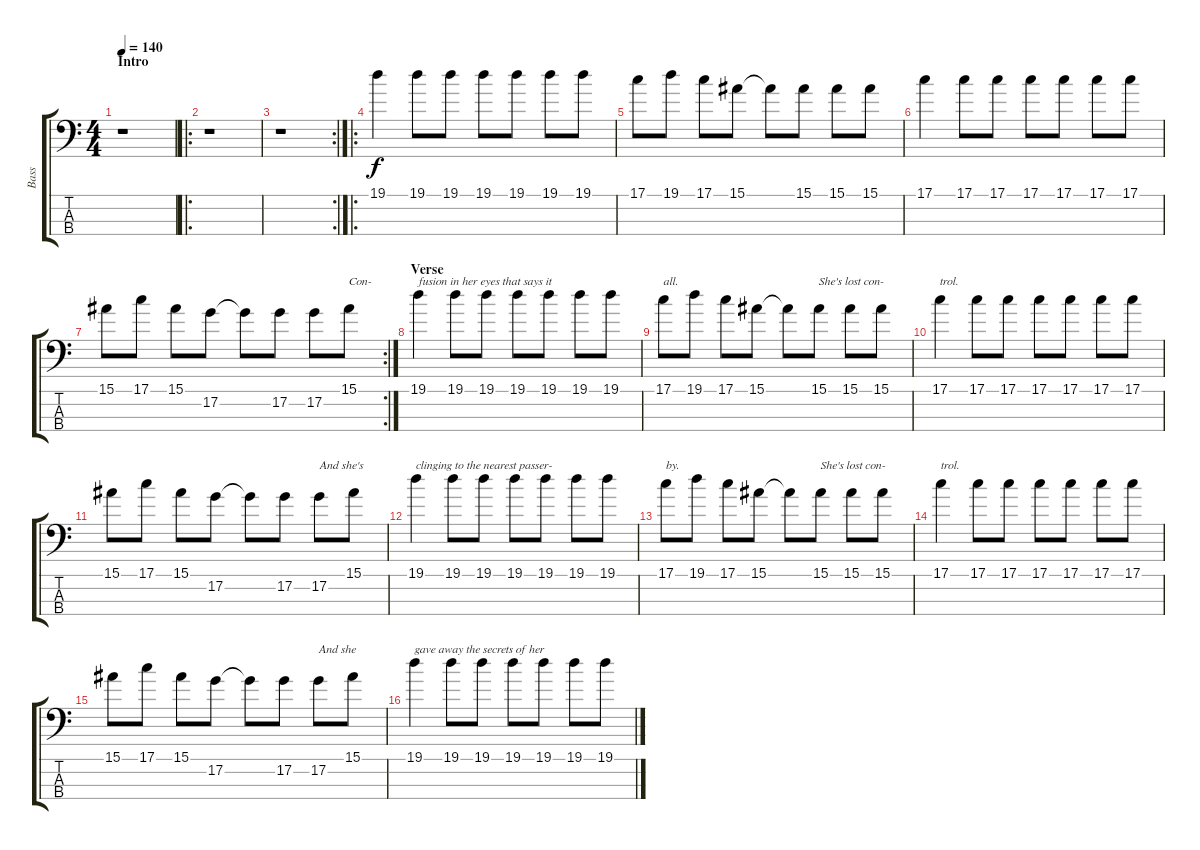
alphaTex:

\track ("Bass" "Bass") {instrument electricbassfinger}
\staff {score tabs}
\tuning (G2 D2 A1 E1) {hide}
\ts (4 4)
\section ("" "Intro")
\tempo 140
\clef f4
\ks c
r.1{dy f instrument electricbassfinger} |
\ro
r.1 |
\rc 2
r.1 |
\ro
19.1.4 19.1.8 19.1.8 19.1.8 19.1.8 19.1.8 19.1.8 |
17.1.8 19.1.8 17.1.8 15.1.8 15.1{t}.8 15.1.8 15.1.8 15.1.8 |
17.1.4 17.1.8 17.1.8 17.1.8 17.1.8 17.1.8 17.1.8 |
\rc 2
15.1.8 17.1.8 15.1.8 17.2.8 17.2{t}.8 17.2.8 17.2.8 15.1.8{txt "Con-"} |
\section ("" "Verse")
19.1.4{txt "fusion in her eyes that says it"} 19.1.8 19.1.8 19.1.8 19.1.8 19.1.8 19.1.8 |
17.1.8{txt "all."} 19.1.8 17.1.8 15.1.8 15.1{t}.8 15.1.8{txt "She's lost con-"} 15.1.8 15.1.8 |
17.1.4{txt "trol."} 17.1.8 17.1.8 17.1.8 17.1.8 17.1.8 17.1.8 |
15.1.8 17.1.8 15.1.8 17.2.8 17.2{t}.8 17.2.8 17.2.8{txt "And she's"} 15.1.8 |
19.1.4{txt "clinging to the nearest passer-"} 19.1.8 19.1.8 19.1.8 19.1.8 19.1.8 19.1.8 |
17.1.8{txt "by."} 19.1.8 17.1.8 15.1.8 15.1{t}.8 15.1.8{txt "She's lost con-"} 15.1.8 15.1.8 |
17.1.4{txt "trol."} 17.1.8 17.1.8 17.1.8 17.1.8 17.1.8 17.1.8 |
15.1.8 17.1.8 15.1.8 17.2.8 17.2{t}.8 17.2.8 17.2.8{txt "And she"} 15.1.8 |
19.1.4{txt "gave away the secrets of her"} 19.1.8 19.1.8 19.1.8 19.1.8 19.1.8 19.1.8
